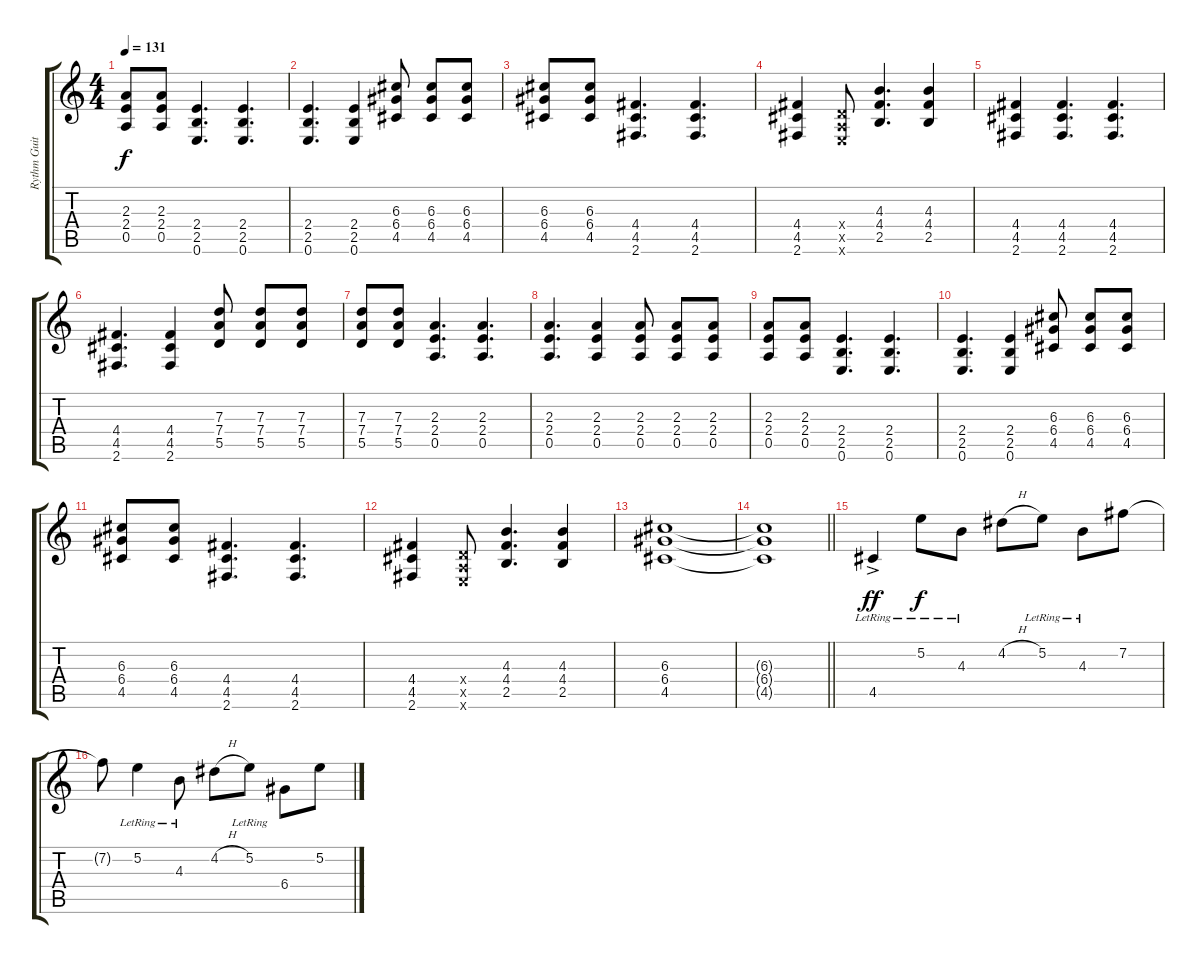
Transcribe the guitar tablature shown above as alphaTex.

\track ("Rythm Guitar (Slash)" "Rythm Guit") {instrument electricguitarjazz}
\staff {score tabs}
\tuning (E4 B3 G3 D3 A2 E2) {hide}
\ts (4 4)
\tempo 131
\clef g2
\ks c
(2.3 2.4 0.5).8{dy f} (2.3 2.4 0.5).8 (2.4 2.5 0.6).4{d} (2.4 2.5 0.6).4{d} |
(2.4 2.5 0.6).4{d} (2.4 2.5 0.6).4 (6.3 6.4 4.5).8 (6.3 6.4 4.5).8 (6.3 6.4 4.5).8 |
(6.3 6.4 4.5).8 (6.3 6.4 4.5).8 (4.4 4.5 2.6).4{d} (4.4 4.5 2.6).4{d} |
(4.4 4.5 2.6).4 (0.4{x} 0.5{x} 0.6{x}).8 (4.3 4.4 2.5).4{d} (4.3 4.4 2.5).4 |
(4.4 4.5 2.6).4 (4.4 4.5 2.6).4{d} (4.4 4.5 2.6).4{d} |
(4.4 4.5 2.6).4{d} (4.4 4.5 2.6).4 (7.3 7.4 5.5).8 (7.3 7.4 5.5).8 (7.3 7.4 5.5).8 |
(7.3 7.4 5.5).8 (7.3 7.4 5.5).8 (2.3 2.4 0.5).4{d} (2.3 2.4 0.5).4{d} |
(2.3 2.4 0.5).4{d} (2.3 2.4 0.5).4 (2.3 2.4 0.5).8 (2.3 2.4 0.5).8 (2.3 2.4 0.5).8 |
(2.3 2.4 0.5).8 (2.3 2.4 0.5).8 (2.4 2.5 0.6).4{d} (2.4 2.5 0.6).4{d} |
(2.4 2.5 0.6).4{d} (2.4 2.5 0.6).4 (6.3 6.4 4.5).8 (6.3 6.4 4.5).8 (6.3 6.4 4.5).8 |
(6.3 6.4 4.5).8 (6.3 6.4 4.5).8 (4.4 4.5 2.6).4{d} (4.4 4.5 2.6).4{d} |
(4.4 4.5 2.6).4 (0.4{x} 0.5{x} 0.6{x}).8 (4.3 4.4 2.5).4{d} (4.3 4.4 2.5).4 |
(6.3 6.4 4.5).1{volume 0} |
\barLineRight lightlight
(6.3{t} 6.4{t} 4.5{t}).1 |
4.5{ac lr}.4{dy ff volume 11 instrument electricguitarjazz} 5.2{lr}.8{dy f} 4.3{lr}.8 4.2{h}.8 5.2{lr}.8 4.3{lr}.8 7.2.8 |
7.2{t}.8 5.2{lr}.4 4.3{lr}.8 4.2{h}.8 5.2{lr}.8 6.4.8 5.2.8
